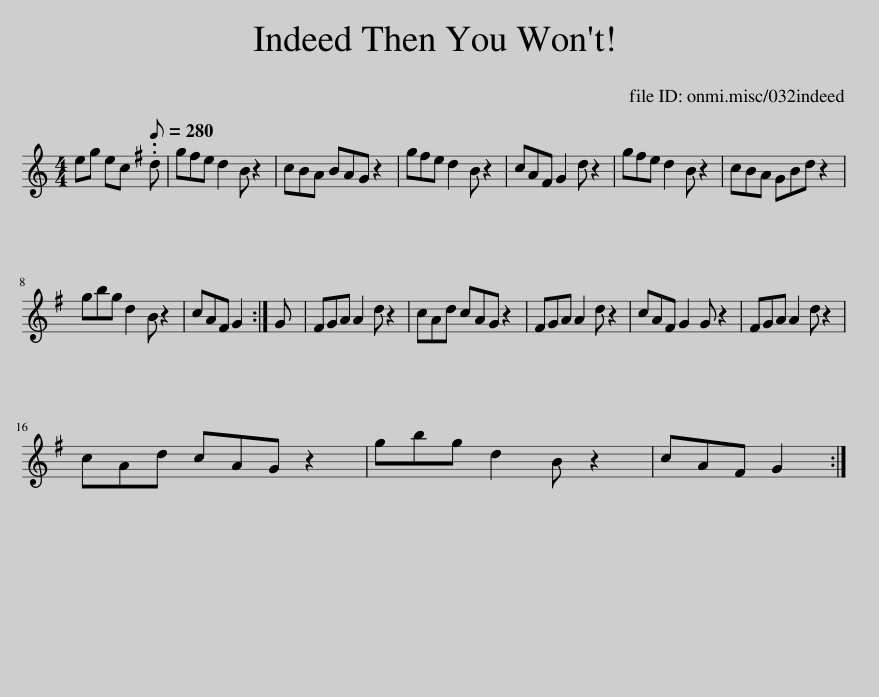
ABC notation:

X:1
L:1/8
M:4/4
I:linebreak $
K:C
V:1 treble
V:1
 eg ec[Q:1/8=280] .d | g^fe d2 B z2 | cBA BAG z2 | g^fe d2 B z2 | cA^F G2 d z2 | %5
 g^fe d2 B z2 | cBA GBd z2 |$ gbg d2 B z2 | cA^F G2 :| G | %10
 ^FGA A2 d z2 | cAd cAG z2 | ^FGA A2 d z2 | cA^F G2 G z2 | ^FGA A2 d z2 |$ %15
 cAd cAG z2 | gbg d2 B z2 | cA^F G2 :| %18
